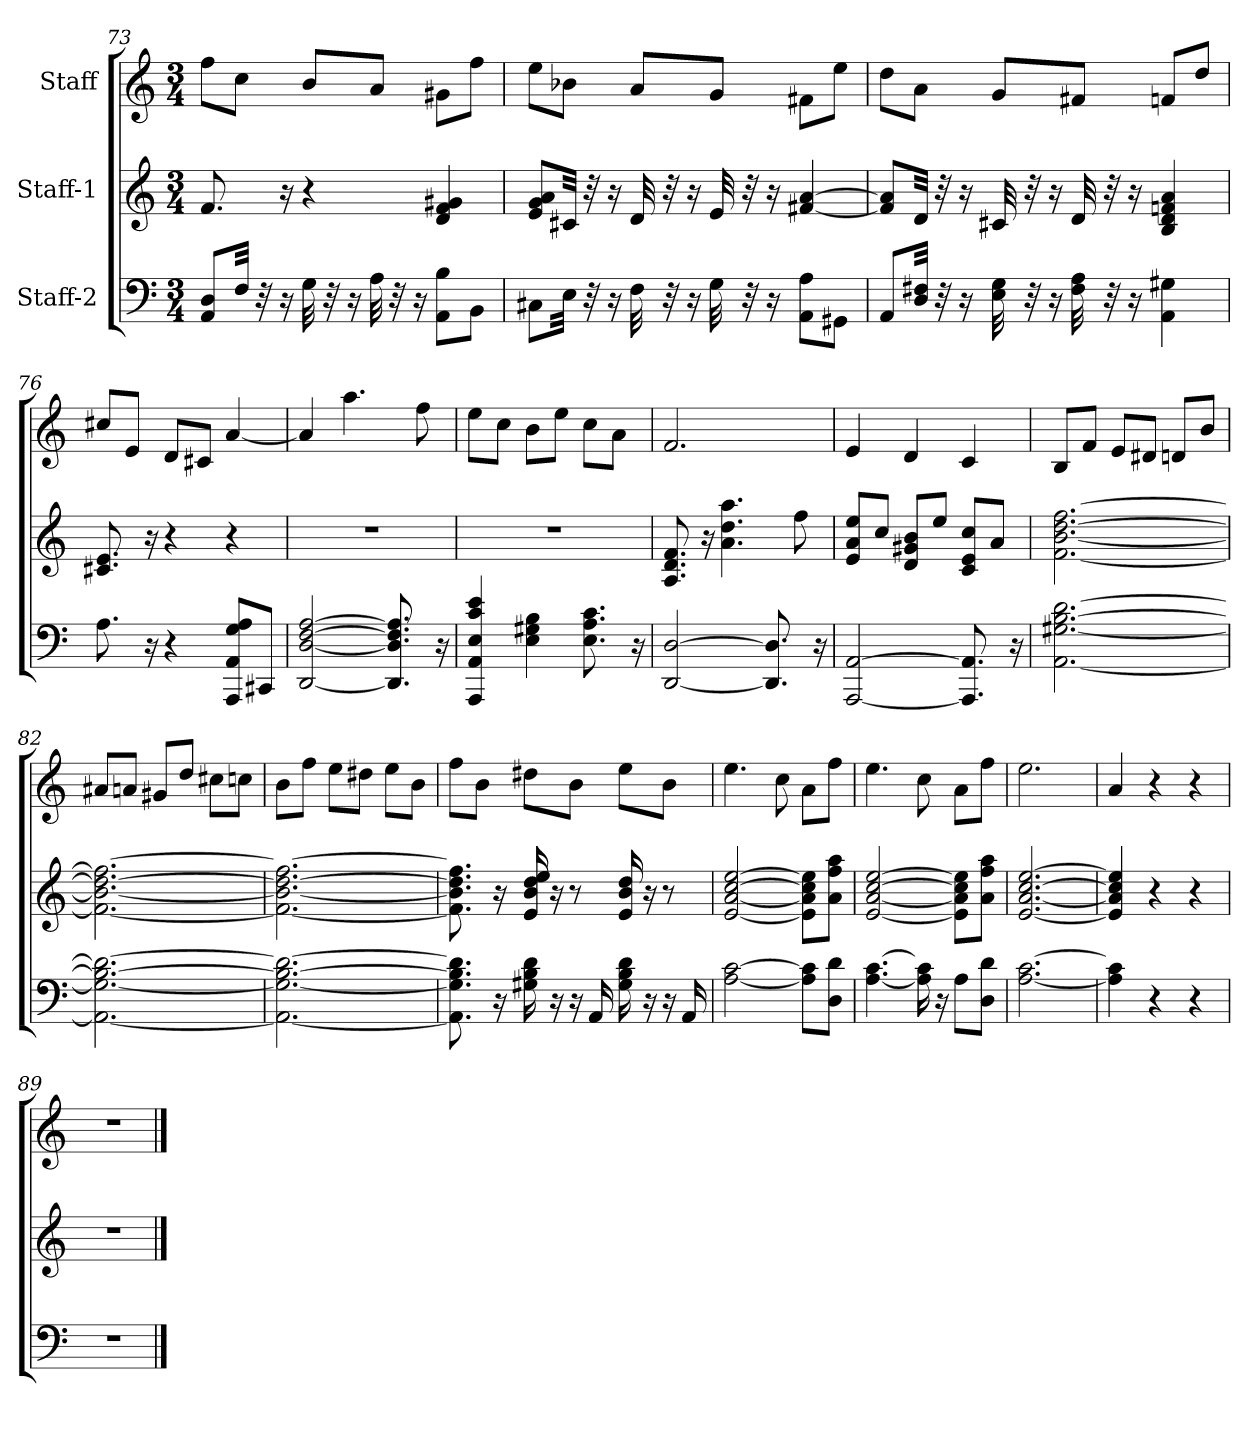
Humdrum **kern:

**kern	**kern	**kern
*part3	*part2	*part1
*staff3	*staff2	*staff1
*I"Staff-2	*I"Staff-1	*I"Staff
*clefF4	*clefG2	*clefG2
*k[]	*k[]	*k[]
*M3/4	*M3/4	*M3/4
=73	=73	=73
8AA/ 8D/L	8.f/	8ff\L
32F/Jkk	.	8cc\J
32r	.	.
16r	16r	.
32G\	4r	8b/L
32r	.	.
16r	.	.
32A\	.	8a/J
32r	.	.
16r	.	.
8AA\ 8B\L	4d/ 4f/ 4g#X/	8g#X\L
8BB\J	.	8ff\J
!!LO:LB:g=z
=74	=74	=74
8C#X\L	8e/ 8g/ 8a/L	8ee\L
32E\Jkk	32c#X/Jkk	8b-X\J
32r	32r	.
16r	16r	.
32F\	32d/	8a/L
32r	32r	.
16r	16r	.
32G\	32e/	8g/J
32r	32r	.
16r	16r	.
8AA\ 8A\L	[4f#X/ [4a/	8f#X\L
8GG#X\J	.	8ee\J
=75	=75	=75
8AA/L	8f#/] 8a/]L	8dd\L
32D/ 32F#X/Jkk	32d/Jkk	8a\J
32r	32r	.
16r	16r	.
32E\ 32G\	32c#X/	8g/L
32r	32r	.
16r	16r	.
32F#\ 32A\	32d/	8f#X/J
32r	32r	.
16r	16r	.
4AA\ 4G#X\	4B/ 4d/ 4fn/ 4a/	8fn/L
.	.	8dd/J
=76	=76	=76
8.A\	8.c#X/ 8.e/	8cc#X/L
.	.	8e/J
16r	16r	.
4r	4r	8d/L
.	.	8c#X/J
8AAA/ 8AA/ 8G/ 8A/L	4r	[4a/
8CC#X/J	.	.
=77	=77	=77
[2DD/ [2D/ [2F/ [2A/	2.r	4a/]
.	.	4.aa\
8.DD/] 8.D/] 8.F/] 8.A/]	.	.
.	.	8ff\
16r	.	.
!!LO:LB:g=z
=78	=78	=78
4AAA/ 4AA/ 4E/ 4c/ 4e/	2.r	8ee\L
.	.	8cc\J
4E\ 4G#X\ 4B\	.	8b\L
.	.	8ee\J
8.E\ 8.A\ 8.c\	.	8cc\L
.	.	8a\J
16r	.	.
=79	=79	=79
[2DD/ [2D/	8.A/ 8.d/ 8.f/	2.f/
.	16r	.
.	4.a\ 4.dd\ 4.aa\	.
8.DD/] 8.D/]	.	.
.	8ff\	.
16r	.	.
=80	=80	=80
[2AAA/ [2AA/	8e/ 8a/ 8ee/L	4e/
.	8cc/J	.
.	8d/ 8g#X/ 8b/L	4d/
.	8ee/J	.
8.AAA/] 8.AA/]	8c/ 8e/ 8cc/L	4c/
.	8a/J	.
16r	.	.
=81	=81	=81
[2.AA\ [2.G#X\ [2.B\ [2.d\	[2.f\ [2.b\ [2.dd\ [2.ff\	8B/L
.	.	8f/J
.	.	8e/L
.	.	8d#X/J
.	.	8dn/L
.	.	8b/J
=82	=82	=82
2.AA\_ 2.G#\_ 2.B\_ 2.d\_	2.f\_ 2.b\_ 2.dd\_ 2.ff\_	8a#X/L
.	.	8an/J
.	.	8g#X/L
.	.	8dd/J
.	.	8cc#X\L
.	.	8ccn\J
=83	=83	=83
2.AA\_ 2.G#\_ 2.B\_ 2.d\_	2.f\_ 2.b\_ 2.dd\_ 2.ff\_	8b\L
.	.	8ff\J
.	.	8ee\L
.	.	8dd#X\J
.	.	8ee\L
.	.	8b\J
!!LO:LB:g=z
=84	=84	=84
8.AA\] 8.G#\] 8.B\] 8.d\]	8.f\] 8.b\] 8.dd\] 8.ff\]	8ff\L
.	.	8b\J
16r	16r	.
16G#X\ 16B\ 16d\	16e/ 16b/ 16dd/ 16ee/	8dd#X\L
16r	16r	.
16r	8r	8b\J
16AA/	.	.
16G#\ 16B\ 16d\	16e/ 16b/ 16dd/	8ee\L
16r	16r	.
16r	8r	8b\J
16AA/	.	.
=85	=85	=85
[2A\ [2c\	[2e/ [2a/ [2cc/ [2ee/	4.ee\
.	.	8cc\
8A\] 8c\]L	8e\] 8a\] 8cc\] 8ee\]L	8a\L
8D\ 8d\J	8a\ 8ff\ 8aa\J	8ff\J
=86	=86	=86
[4.A\ [4.c\	[2e/ [2a/ [2cc/ [2ee/	4.ee\
16A\] 16c\]	.	8cc\
16r	.	.
8A\L	8e\] 8a\] 8cc\] 8ee\]L	8a\L
8D\ 8d\J	8a\ 8ff\ 8aa\J	8ff\J
=87	=87	=87
[2.A\ [2.c\	[2.e/ [2.a/ [2.cc/ [2.ee/	2.ee\
=88	=88	=88
4A\] 4c\]	4e/] 4a/] 4cc/] 4ee/]	4a/
4r	4r	4r
4r	4r	4r
=89	=89	=89
2.r	2.r	2.r
==	==	==
*-	*-	*-
